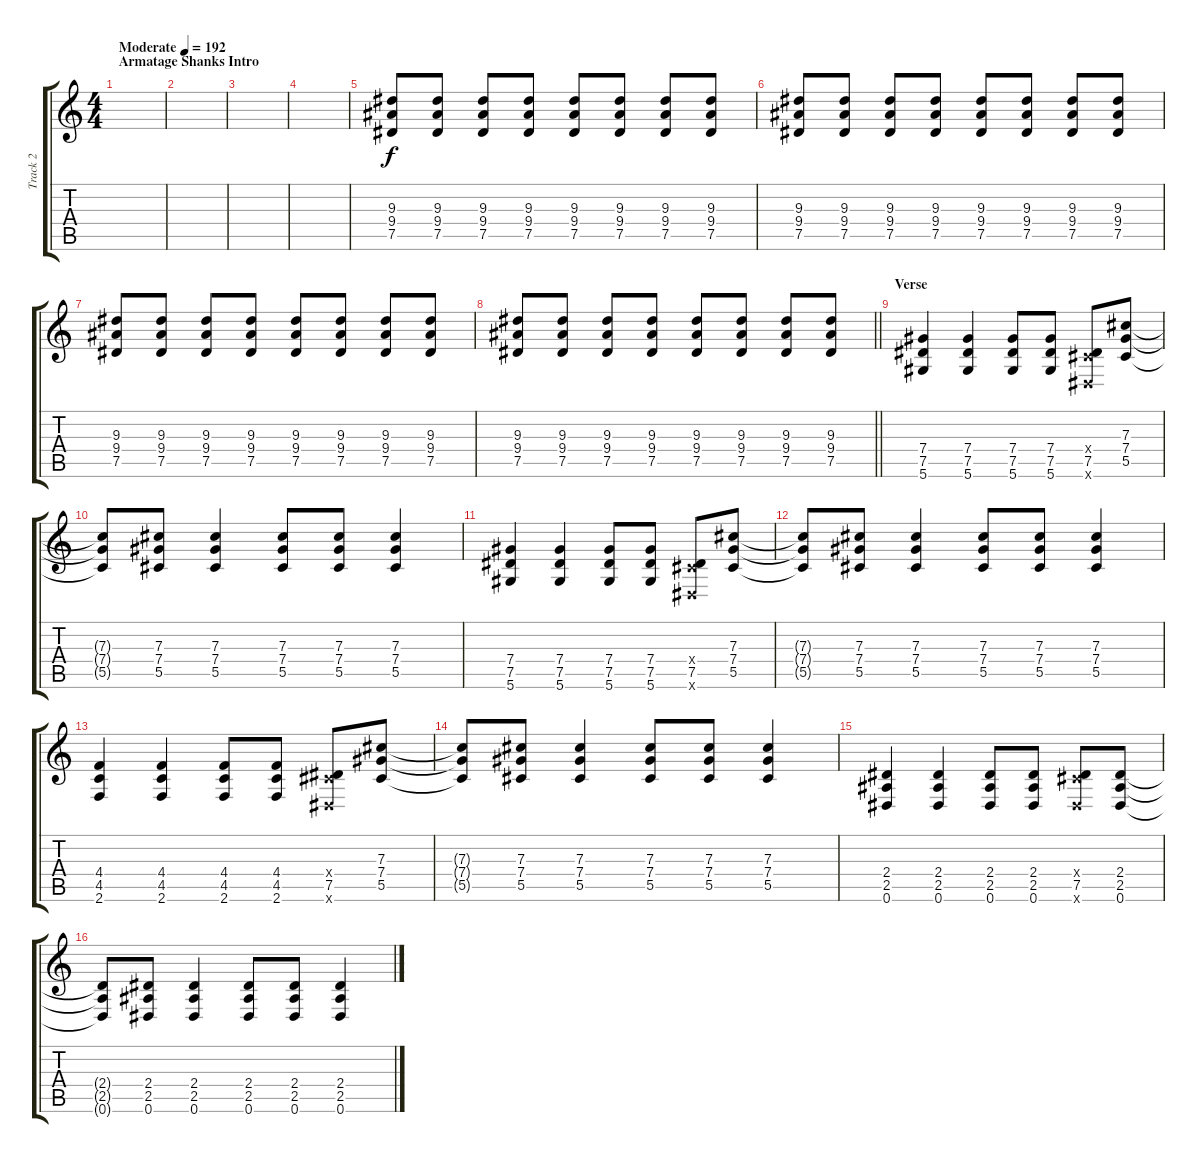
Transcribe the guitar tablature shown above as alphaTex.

\track ("Track 2" "Track 2") {instrument distortionguitar}
\staff {score tabs}
\tuning (Eb4 Bb3 Gb3 Db3 Ab2 Eb2) {hide}
\ts (4 4)
\section ("" "Armatage Shanks Intro")
\tempo (192 "Moderate")
\clef g2
\ks c
|
|
|
|
(9.3 9.4 7.5).8 (9.3 9.4 7.5).8 (9.3 9.4 7.5).8 (9.3 9.4 7.5).8 (9.3 9.4 7.5).8 (9.3 9.4 7.5).8 (9.3 9.4 7.5).8 (9.3 9.4 7.5).8 |
(9.3 9.4 7.5).8 (9.3 9.4 7.5).8 (9.3 9.4 7.5).8 (9.3 9.4 7.5).8 (9.3 9.4 7.5).8 (9.3 9.4 7.5).8 (9.3 9.4 7.5).8 (9.3 9.4 7.5).8 |
(9.3 9.4 7.5).8 (9.3 9.4 7.5).8 (9.3 9.4 7.5).8 (9.3 9.4 7.5).8 (9.3 9.4 7.5).8 (9.3 9.4 7.5).8 (9.3 9.4 7.5).8 (9.3 9.4 7.5).8 |
\barLineRight lightlight
(9.3 9.4 7.5).8 (9.3 9.4 7.5).8 (9.3 9.4 7.5).8 (9.3 9.4 7.5).8 (9.3 9.4 7.5).8 (9.3 9.4 7.5).8 (9.3 9.4 7.5).8 (9.3 9.4 7.5).8 |
\section ("" "Verse")
(7.4 7.5 5.6).4 (7.4 7.5 5.6).4 (7.4 7.5 5.6).8 (7.4 7.5 5.6).8 (0.4{x} 7.5 0.6{x}).8 (7.3 7.4 5.5).8 |
(7.3{t} 7.4{t} 5.5{t}).8 (7.3 7.4 5.5).8 (7.3 7.4 5.5).4 (7.3 7.4 5.5).8 (7.3 7.4 5.5).8 (7.3 7.4 5.5).4 |
(7.4 7.5 5.6).4 (7.4 7.5 5.6).4 (7.4 7.5 5.6).8 (7.4 7.5 5.6).8 (0.4{x} 7.5 0.6{x}).8 (7.3 7.4 5.5).8 |
(7.3{t} 7.4{t} 5.5{t}).8 (7.3 7.4 5.5).8 (7.3 7.4 5.5).4 (7.3 7.4 5.5).8 (7.3 7.4 5.5).8 (7.3 7.4 5.5).4 |
(4.4 4.5 2.6).4 (4.4 4.5 2.6).4 (4.4 4.5 2.6).8 (4.4 4.5 2.6).8 (0.4{x} 7.5 0.6{x}).8 (7.3 7.4 5.5).8 |
(7.3{t} 7.4{t} 5.5{t}).8 (7.3 7.4 5.5).8 (7.3 7.4 5.5).4 (7.3 7.4 5.5).8 (7.3 7.4 5.5).8 (7.3 7.4 5.5).4 |
(2.4 2.5 0.6).4 (2.4 2.5 0.6).4 (2.4 2.5 0.6).8 (2.4 2.5 0.6).8 (0.4{x} 7.5 0.6{x}).8 (2.4 2.5 0.6).8 |
(2.4{t} 2.5{t} 0.6{t}).8 (2.4 2.5 0.6).8 (2.4 2.5 0.6).4 (2.4 2.5 0.6).8 (2.4 2.5 0.6).8 (2.4 2.5 0.6).4
